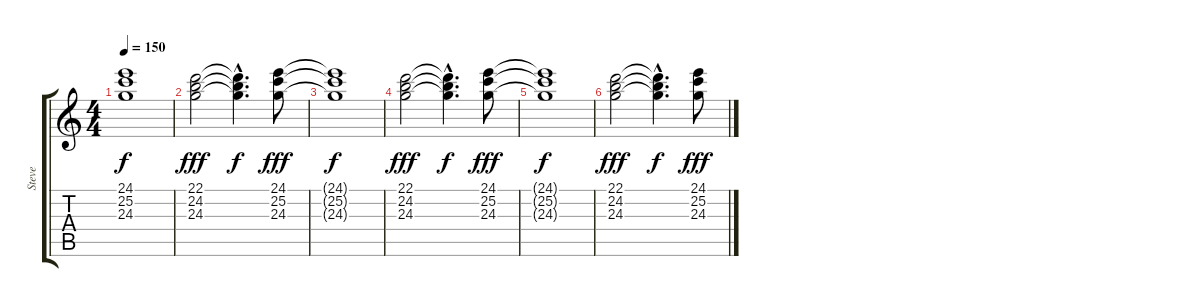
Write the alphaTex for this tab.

\track ("Steve" "Steve") {instrument rockorgan}
\staff {score tabs}
\tuning (E4 B3 G3 D3 A2 E2) {hide}
\ts (4 4)
\tempo 150
\clef g2
\ks c
(24.1{t} 25.2{t} 24.3{t}).1{dy f} |
(22.1 24.2 24.3).2{dy fff} (22.1{hac t} 24.2{hac t} 24.3{hac t}).4{d dy f} (24.1 25.2 24.3).8{dy fff} |
(24.1{t} 25.2{t} 24.3{t}).1{dy f} |
(22.1 24.2 24.3).2{dy fff} (22.1{hac t} 24.2{hac t} 24.3{hac t}).4{d dy f} (24.1 25.2 24.3).8{dy fff} |
(24.1{t} 25.2{t} 24.3{t}).1{dy f} |
(22.1 24.2 24.3).2{dy fff} (22.1{hac t} 24.2{hac t} 24.3{hac t}).4{d dy f} (24.1 25.2 24.3).8{dy fff}
